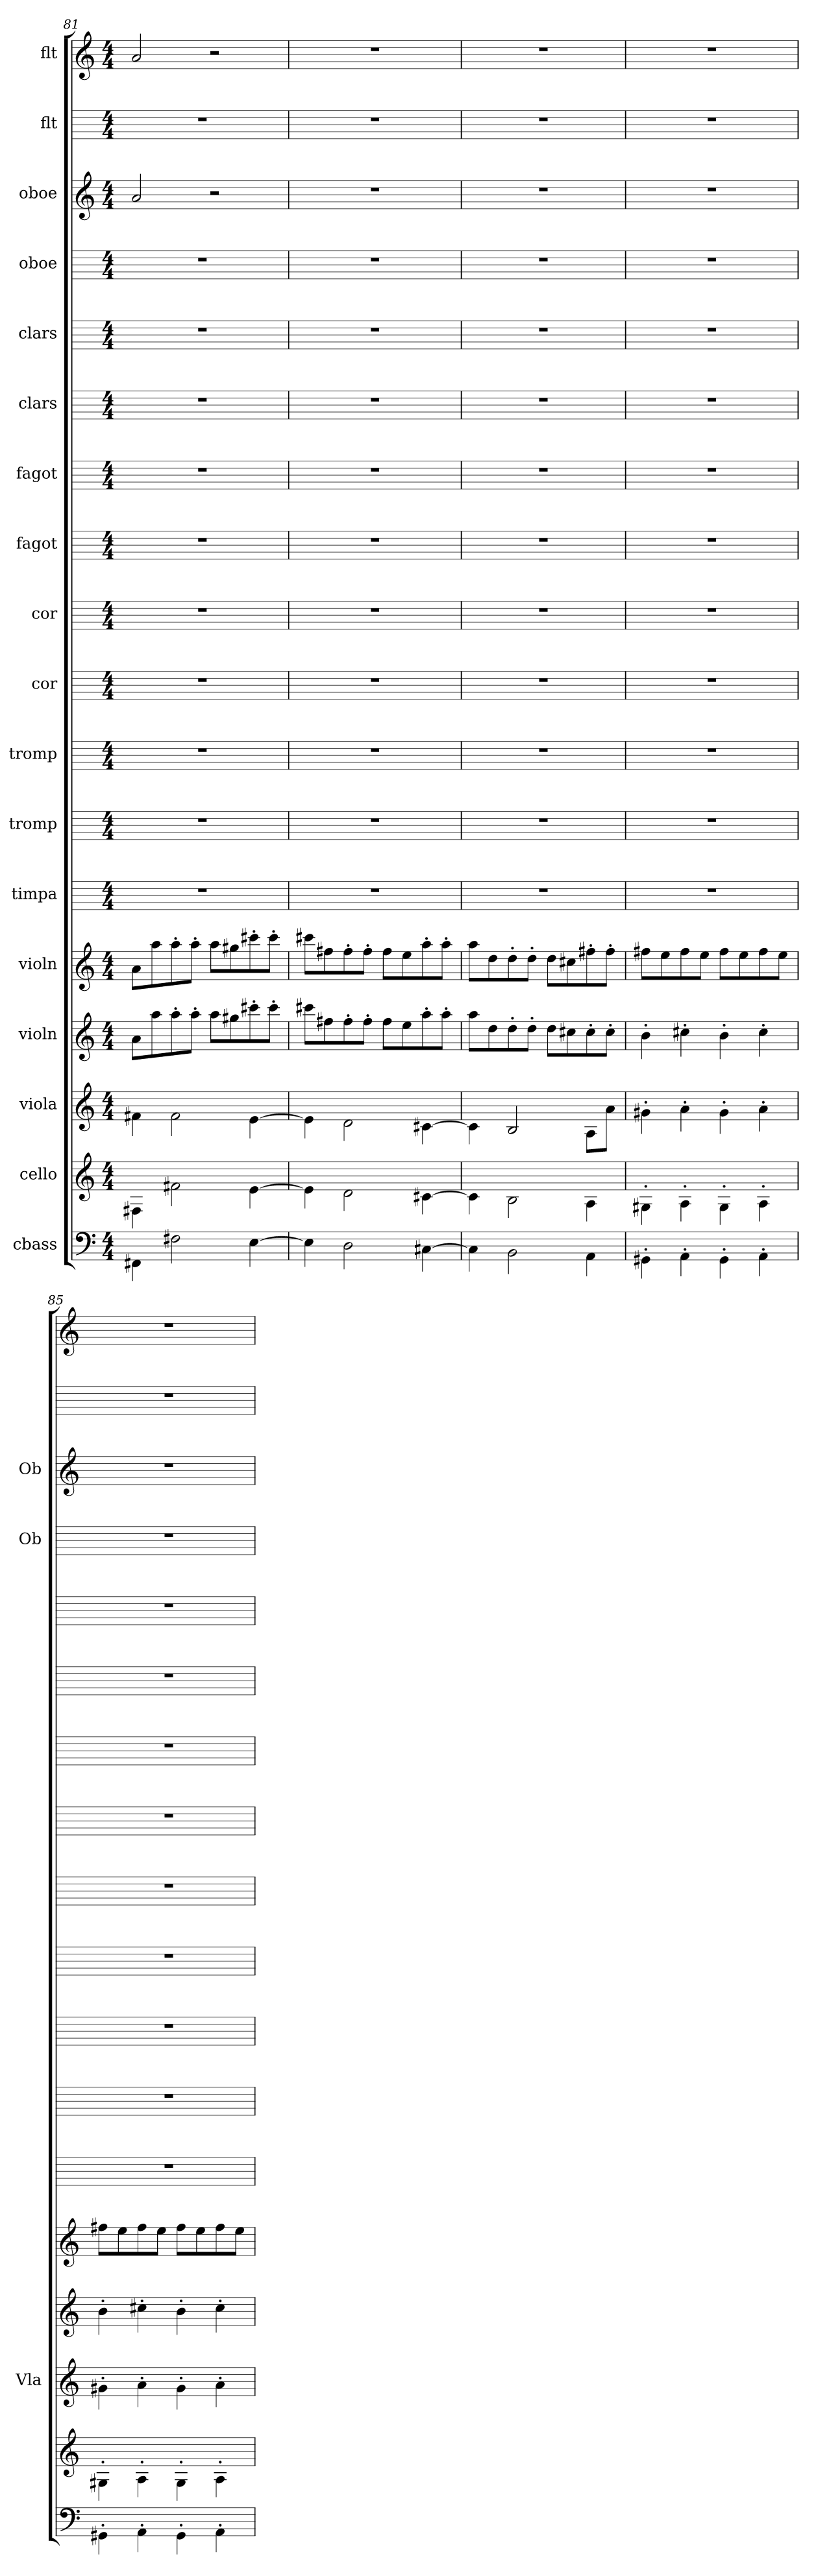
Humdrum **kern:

**kern	**kern	**kern	**kern	**kern	**kern	**kern	**kern	**kern	**kern	**kern	**kern	**kern	**kern	**kern	**kern	**kern	**kern
*part18	*part17	*part16	*part15	*part14	*part13	*part12	*part11	*part10	*part9	*part8	*part7	*part6	*part5	*part4	*part3	*part2	*part1
*staff18	*staff17	*staff16	*staff15	*staff14	*staff13	*staff12	*staff11	*staff10	*staff9	*staff8	*staff7	*staff6	*staff5	*staff4	*staff3	*staff2	*staff1
*I"cbass	*I"cello	*I"viola	*I"violn	*I"violn	*I"timpa	*I"tromp	*I"tromp	*I"cor	*I"cor	*I"fagot	*I"fagot	*I"clars	*I"clars	*I"oboe	*I"oboe	*I"flt	*I"flt
*	*	*I'Vla	*	*	*	*	*	*	*	*	*	*	*	*I'Ob	*I'Ob	*	*
*	*	*	*	*	*	*	*	*ITrd4c7	*ITrd4c7	*	*	*	*	*	*	*	*
*M4/4	*M4/4	*M4/4	*M4/4	*M4/4	*M4/4	*M4/4	*M4/4	*M4/4	*M4/4	*M4/4	*M4/4	*M4/4	*M4/4	*M4/4	*M4/4	*M4/4	*M4/4
=81	=81	=81	=81	=81	=81	=81	=81	=81	=81	=81	=81	=81	=81	=81	=81	=81	=81
4FF#\	4F#\	4f#\	8a\L	8a\L	1r	1r	1r	1r	1r	1r	1r	1r	1r	1r	2a/	1r	2a/
.	.	.	8aa\	8aa\	.	.	.	.	.	.	.	.	.	.	.	.	.
2F#\	2f#\	2f#\	8aa'>\	8aa'>\	.	.	.	.	.	.	.	.	.	.	.	.	.
.	.	.	8aa'>\J	8aa'>\J	.	.	.	.	.	.	.	.	.	.	.	.	.
.	.	.	8aa\L	8aa\L	.	.	.	.	.	.	.	.	.	.	2r	.	2r
.	.	.	8gg#\	8gg#\	.	.	.	.	.	.	.	.	.	.	.	.	.
[4E\	[4e\	[4e\	8ccc#'>\	8ccc#'>\	.	.	.	.	.	.	.	.	.	.	.	.	.
.	.	.	8ccc#'>\J	8ccc#'>\J	.	.	.	.	.	.	.	.	.	.	.	.	.
=82	=82	=82	=82	=82	=82	=82	=82	=82	=82	=82	=82	=82	=82	=82	=82	=82	=82
4E\]	4e\]	4e\]	8ccc#\L	8ccc#\L	1r	1r	1r	1r	1r	1r	1r	1r	1r	1r	1r	1r	1r
.	.	.	8ff#\	8ff#\	.	.	.	.	.	.	.	.	.	.	.	.	.
2D\	2d\	2d\	8ff#'>\	8ff#'>\	.	.	.	.	.	.	.	.	.	.	.	.	.
.	.	.	8ff#'>\J	8ff#'>\J	.	.	.	.	.	.	.	.	.	.	.	.	.
.	.	.	8ff#\L	8ff#\L	.	.	.	.	.	.	.	.	.	.	.	.	.
.	.	.	8ee\	8ee\	.	.	.	.	.	.	.	.	.	.	.	.	.
[4C#\	[4c#\	[4c#\	8aa'>\	8aa'>\	.	.	.	.	.	.	.	.	.	.	.	.	.
.	.	.	8aa'>\J	8aa'>\J	.	.	.	.	.	.	.	.	.	.	.	.	.
=83	=83	=83	=83	=83	=83	=83	=83	=83	=83	=83	=83	=83	=83	=83	=83	=83	=83
4C#\]	4c#\]	4c#\]	8aa\L	8aa\L	1r	1r	1r	1r	1r	1r	1r	1r	1r	1r	1r	1r	1r
.	.	.	8dd\	8dd\	.	.	.	.	.	.	.	.	.	.	.	.	.
2BB\	2B\	2B/	8dd'>\	8dd'>\	.	.	.	.	.	.	.	.	.	.	.	.	.
.	.	.	8dd'>\J	8dd'>\J	.	.	.	.	.	.	.	.	.	.	.	.	.
.	.	.	8dd\L	8dd\L	.	.	.	.	.	.	.	.	.	.	.	.	.
.	.	.	8cc#\	8cc#\	.	.	.	.	.	.	.	.	.	.	.	.	.
4AA\	4A\	8A\L	8cc#'>\	8ff#'>\	.	.	.	.	.	.	.	.	.	.	.	.	.
.	.	8a\J	8cc#'>\J	8ff#'>\J	.	.	.	.	.	.	.	.	.	.	.	.	.
=84	=84	=84	=84	=84	=84	=84	=84	=84	=84	=84	=84	=84	=84	=84	=84	=84	=84
4GG#'>\	4G#'>\	4g#'>\	4b'>\	8ff#\L	1r	1r	1r	1r	1r	1r	1r	1r	1r	1r	1r	1r	1r
.	.	.	.	8ee\	.	.	.	.	.	.	.	.	.	.	.	.	.
4AA'>\	4A'>\	4a'>\	4cc#'>\	8ff#\	.	.	.	.	.	.	.	.	.	.	.	.	.
.	.	.	.	8ee\J	.	.	.	.	.	.	.	.	.	.	.	.	.
4GG#'>\	4G#'>\	4g#'>\	4b'>\	8ff#\L	.	.	.	.	.	.	.	.	.	.	.	.	.
.	.	.	.	8ee\	.	.	.	.	.	.	.	.	.	.	.	.	.
4AA'>\	4A'>\	4a'>\	4cc#'>\	8ff#\	.	.	.	.	.	.	.	.	.	.	.	.	.
.	.	.	.	8ee\J	.	.	.	.	.	.	.	.	.	.	.	.	.
=85	=85	=85	=85	=85	=85	=85	=85	=85	=85	=85	=85	=85	=85	=85	=85	=85	=85
4GG#'>\	4G#'>\	4g#'>\	4b'>\	8ff#\L	1r	1r	1r	1r	1r	1r	1r	1r	1r	1r	1r	1r	1r
.	.	.	.	8ee\	.	.	.	.	.	.	.	.	.	.	.	.	.
4AA'>\	4A'>\	4a'>\	4cc#'>\	8ff#\	.	.	.	.	.	.	.	.	.	.	.	.	.
.	.	.	.	8ee\J	.	.	.	.	.	.	.	.	.	.	.	.	.
4GG#'>\	4G#'>\	4g#'>\	4b'>\	8ff#\L	.	.	.	.	.	.	.	.	.	.	.	.	.
.	.	.	.	8ee\	.	.	.	.	.	.	.	.	.	.	.	.	.
4AA'>\	4A'>\	4a'>\	4cc#'>\	8ff#\	.	.	.	.	.	.	.	.	.	.	.	.	.
.	.	.	.	8ee\J	.	.	.	.	.	.	.	.	.	.	.	.	.
=	=	=	=	=	=	=	=	=	=	=	=	=	=	=	=	=	=
*-	*-	*-	*-	*-	*-	*-	*-	*-	*-	*-	*-	*-	*-	*-	*-	*-	*-
